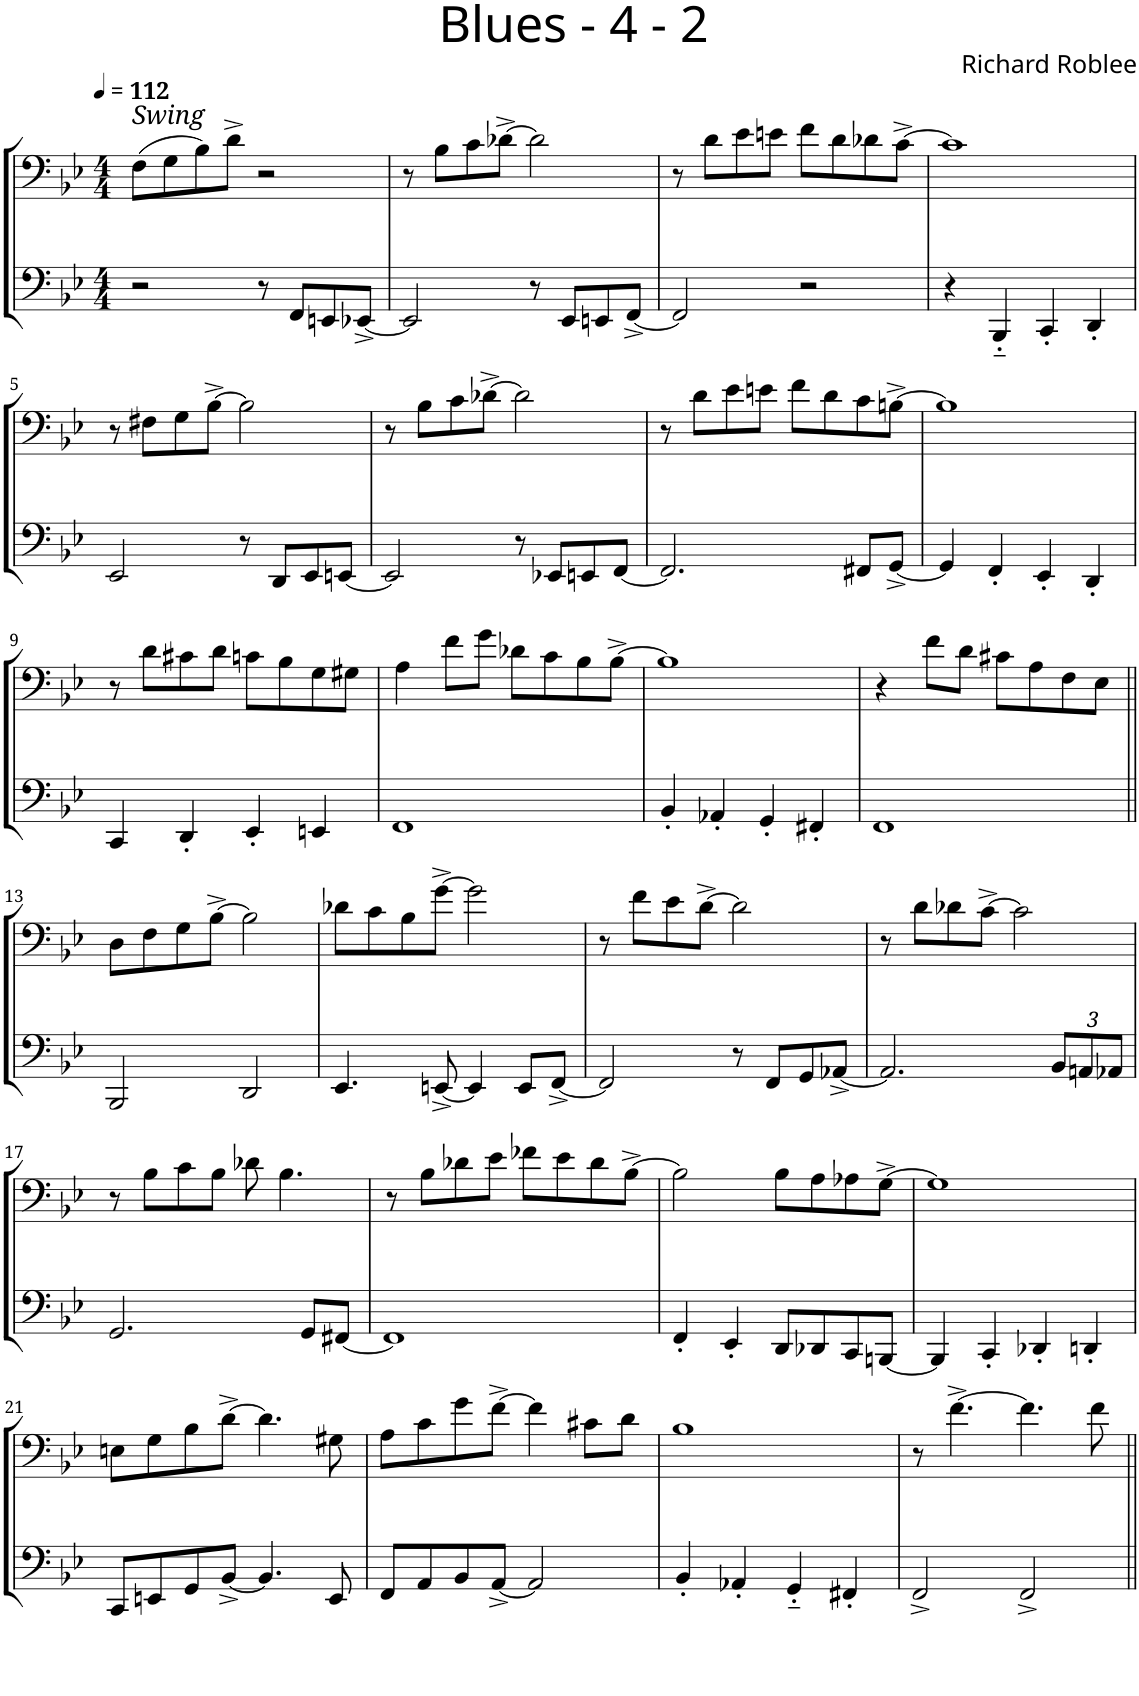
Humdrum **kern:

**kern	**kern
*part2	*part1
*staff2	*staff1
*I"unbenannt 1	*I"unbenannt
*clefF4	*clefF4
*k[b-e-]	*k[b-e-]
*M4/4	*M4/4
*MM112	*MM112
=1	=1
!	!LO:TX:a:i:t=Swing
2r	(>8F\L
.	8G\
.	8B-\)
.	8d^\J
8r	2r
8FF/L	.
8EEn/	.
[8EE-X^/J	.
=2	=2
2EE-/]	8r
.	8B-\L
.	8c\
.	[8d-X^\J
8r	2d-\]
8EE-/L	.
8EEn/	.
[8FF^/J	.
=3	=3
2FF/]	8r
.	8d\L
.	8e-\
.	8en\J
2r	8f\L
.	8d\
.	8d-X\
.	[8c^\J
=4	=4
4r	1c]
4BBB-'~/	.
4CC'/	.
4DD'/	.
!!LO:LB:g=z
=5	=5
2EE-/	8r
.	8F#X\L
.	8G\
.	[8B-^\J
8r	2B-\]
8DD/L	.
8EE-/	.
[8EEn/J	.
=6	=6
2EE/]	8r
.	8B-\L
.	8c\
.	[8d-X^\J
8r	2d-\]
8EE-X/L	.
8EEn/	.
[8FF/J	.
=7	=7
2.FF/]	8r
.	8d\L
.	8e-\
.	8en\J
.	8f\L
.	8d\
8FF#X/L	8c\
[8GG^/J	[8Bn^\J
=8	=8
4GG/]	1B]
4FF'/	.
4EE-'/	.
4DD'/	.
!!LO:LB:g=z
=9	=9
4CC/	8r
.	8d\L
4DD'/	8c#X\
.	8d\J
4EE-'/	8cn\L
.	8B-\
4EEn/	8G\
.	8G#X\J
=10	=10
1FF	4A\
.	8f\L
.	8g\J
.	8d-X\L
.	8c\
.	8B-\
.	[8B-^\J
=11	=11
4BB-'/	1B-]
4AA-X'/	.
4GG'/	.
4FF#X'/	.
=12	=12
1FF	4r
.	8f\L
.	8d\J
.	8c#X\L
.	8A\
.	8F\
.	8E-\J
!!LO:LB:g=z
=13||	=13||
2BBB-/	8D\L
.	8F\
.	8G\
.	[8B-^\J
2DD/	2B-\]
=14	=14
4.EE-/	8d-X\L
.	8c\
.	8B-\
[8EEn^/	[8g^\J
4EE/]	2g\]
8EE/L	.
[8FF^/J	.
=15	=15
2FF/]	8r
.	8f\L
.	8e-\
.	[8d^\J
8r	2d\]
8FF/L	.
8GG/	.
[8AA-X^/J	.
=16	=16
2.AA-/]	8r
.	8d\L
.	8d-X\
.	[8c^\J
.	2c\]
*Xbrackettup	*
12BB-/L	.
12AAn/	.
12AA-X/J	.
!!LO:LB:g=z
=17	=17
2.GG/	8r
.	8B-\L
.	8c\
.	8B-\J
.	8d-X\
.	4.B-\
8GG/L	.
[8FF#X/J	.
=18	=18
1FF#]	8r
.	8B-\L
.	8d-X\
.	8e-\J
.	8f-X\L
.	8e-\
.	8d-\
.	[8B-^\J
=19	=19
4FF'/	2B-\]
4EE-'/	.
8DD/L	8B-\L
8DD-X/	8A\
8CC/	8A-X\
[8BBBn/J	[8G^\J
=20	=20
4BBB/]	1G]
4CC'/	.
4DD-X'/	.
4DDn'/	.
!!LO:LB:g=z
=21	=21
8CC/L	8En\L
8EEn/	8G\
8GG/	8B-\
[8BB-^/J	[8d^\J
4.BB-/]	4.d\]
8EE/	8G#X\
=22	=22
8FF/L	8A\L
8AA/	8c\
8BB-/	8g\
[8AA^/J	[8f^\J
2AA/]	4f\]
.	8c#X\L
.	8d\J
=23	=23
4BB-'/	1B-
4AA-X'/	.
4GG'~/	.
4FF#X'/	.
=24	=24
2FF^/	8r
.	[4.f^\
2FF^/	4.f\]
.	8f\
=||	=||
*-	*-
